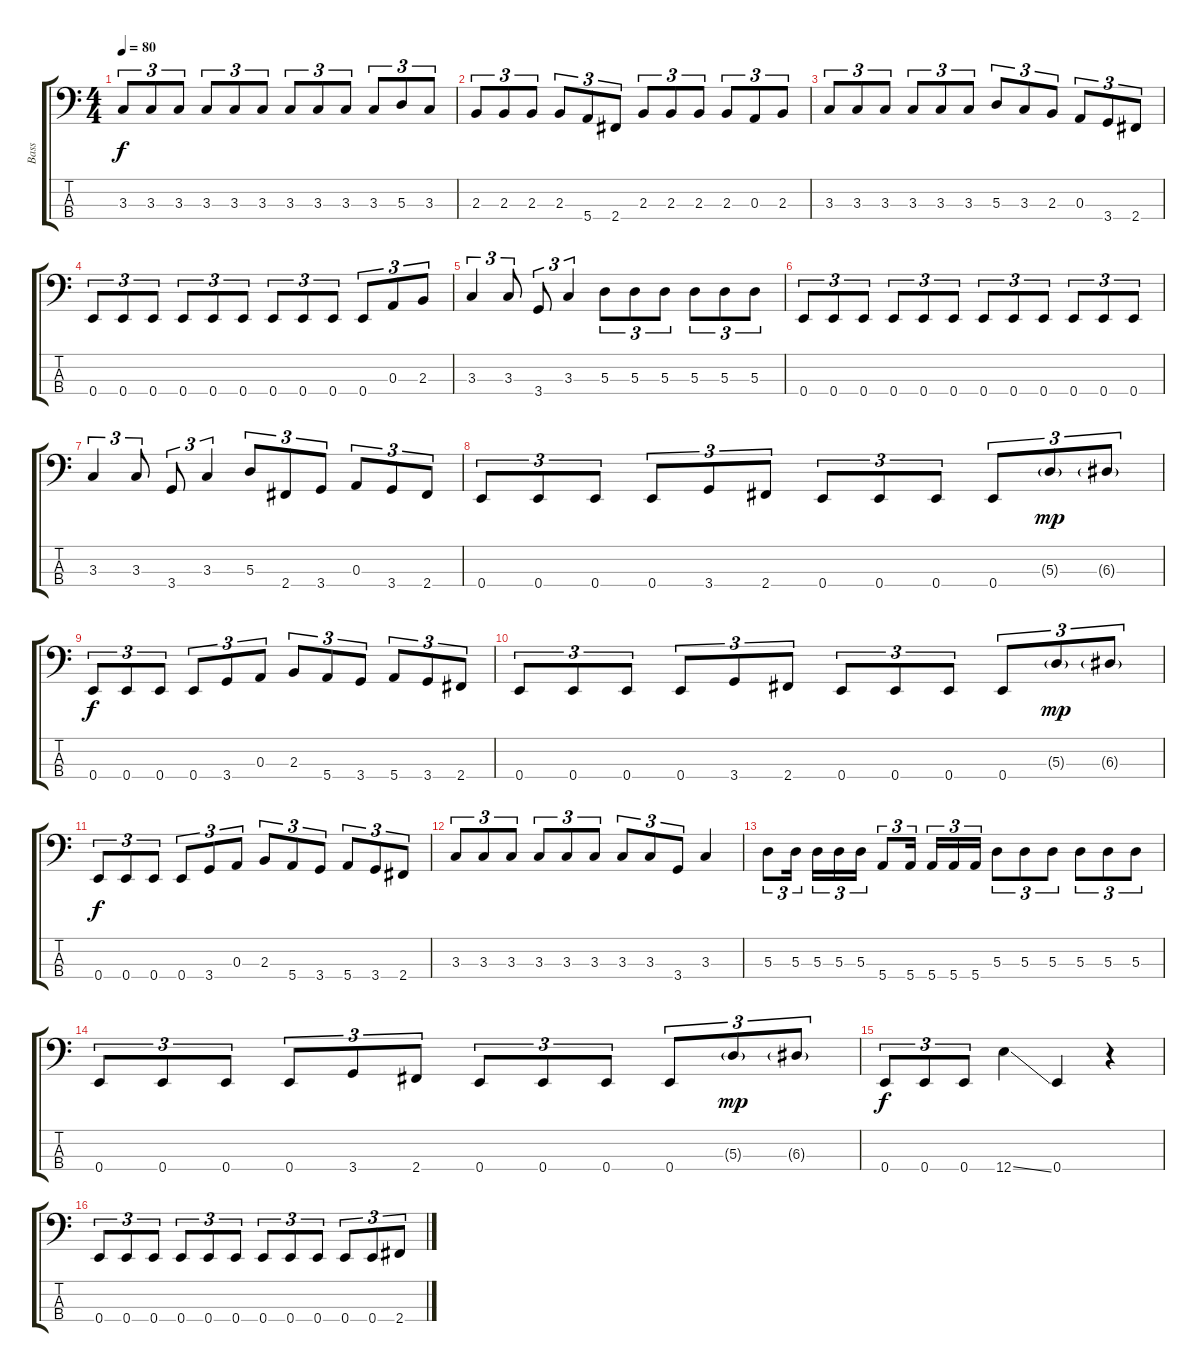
\track ("Bass" "Bass") {instrument electricbasspick}
\staff {score tabs}
\tuning (G2 D2 A1 E1) {hide}
\ts (4 4)
\tempo 80
\clef f4
\ks c
3.3.8{tu (3 2) dy f} 3.3.8{tu (3 2)} 3.3.8{tu (3 2)} 3.3.8{tu (3 2)} 3.3.8{tu (3 2)} 3.3.8{tu (3 2)} 3.3.8{tu (3 2)} 3.3.8{tu (3 2)} 3.3.8{tu (3 2)} 3.3.8{tu (3 2)} 5.3.8{tu (3 2)} 3.3.8{tu (3 2)} |
2.3.8{tu (3 2)} 2.3.8{tu (3 2)} 2.3.8{tu (3 2)} 2.3.8{tu (3 2)} 5.4.8{tu (3 2)} 2.4.8{tu (3 2)} 2.3.8{tu (3 2)} 2.3.8{tu (3 2)} 2.3.8{tu (3 2)} 2.3.8{tu (3 2)} 0.3.8{tu (3 2)} 2.3.8{tu (3 2)} |
3.3.8{tu (3 2)} 3.3.8{tu (3 2)} 3.3.8{tu (3 2)} 3.3.8{tu (3 2)} 3.3.8{tu (3 2)} 3.3.8{tu (3 2)} 5.3.8{tu (3 2)} 3.3.8{tu (3 2)} 2.3.8{tu (3 2)} 0.3.8{tu (3 2)} 3.4.8{tu (3 2)} 2.4.8{tu (3 2)} |
0.4.8{tu (3 2)} 0.4.8{tu (3 2)} 0.4.8{tu (3 2)} 0.4.8{tu (3 2)} 0.4.8{tu (3 2)} 0.4.8{tu (3 2)} 0.4.8{tu (3 2)} 0.4.8{tu (3 2)} 0.4.8{tu (3 2)} 0.4.8{tu (3 2)} 0.3.8{tu (3 2)} 2.3.8{tu (3 2)} |
3.3.4{tu (3 2)} 3.3.8{tu (3 2)} 3.4.8{tu (3 2)} 3.3.4{tu (3 2)} 5.3.8{tu (3 2)} 5.3.8{tu (3 2)} 5.3.8{tu (3 2)} 5.3.8{tu (3 2)} 5.3.8{tu (3 2)} 5.3.8{tu (3 2)} |
0.4.8{tu (3 2)} 0.4.8{tu (3 2)} 0.4.8{tu (3 2)} 0.4.8{tu (3 2)} 0.4.8{tu (3 2)} 0.4.8{tu (3 2)} 0.4.8{tu (3 2)} 0.4.8{tu (3 2)} 0.4.8{tu (3 2)} 0.4.8{tu (3 2)} 0.4.8{tu (3 2)} 0.4.8{tu (3 2)} |
3.3.4{tu (3 2)} 3.3.8{tu (3 2)} 3.4.8{tu (3 2)} 3.3.4{tu (3 2)} 5.3.8{tu (3 2)} 2.4.8{tu (3 2)} 3.4.8{tu (3 2)} 0.3.8{tu (3 2)} 3.4.8{tu (3 2)} 2.4.8{tu (3 2)} |
0.4.8{tu (3 2)} 0.4.8{tu (3 2)} 0.4.8{tu (3 2)} 0.4.8{tu (3 2)} 3.4.8{tu (3 2)} 2.4.8{tu (3 2)} 0.4.8{tu (3 2)} 0.4.8{tu (3 2)} 0.4.8{tu (3 2)} 0.4.8{tu (3 2)} 5.3{g}.8{tu (3 2) dy mp} 6.3{g}.8{tu (3 2)} |
0.4.8{tu (3 2) dy f} 0.4.8{tu (3 2)} 0.4.8{tu (3 2)} 0.4.8{tu (3 2)} 3.4.8{tu (3 2)} 0.3.8{tu (3 2)} 2.3.8{tu (3 2)} 5.4.8{tu (3 2)} 3.4.8{tu (3 2)} 5.4.8{tu (3 2)} 3.4.8{tu (3 2)} 2.4.8{tu (3 2)} |
0.4.8{tu (3 2)} 0.4.8{tu (3 2)} 0.4.8{tu (3 2)} 0.4.8{tu (3 2)} 3.4.8{tu (3 2)} 2.4.8{tu (3 2)} 0.4.8{tu (3 2)} 0.4.8{tu (3 2)} 0.4.8{tu (3 2)} 0.4.8{tu (3 2)} 5.3{g}.8{tu (3 2) dy mp} 6.3{g}.8{tu (3 2)} |
0.4.8{tu (3 2) dy f} 0.4.8{tu (3 2)} 0.4.8{tu (3 2)} 0.4.8{tu (3 2)} 3.4.8{tu (3 2)} 0.3.8{tu (3 2)} 2.3.8{tu (3 2)} 5.4.8{tu (3 2)} 3.4.8{tu (3 2)} 5.4.8{tu (3 2)} 3.4.8{tu (3 2)} 2.4.8{tu (3 2)} |
3.3.8{tu (3 2)} 3.3.8{tu (3 2)} 3.3.8{tu (3 2)} 3.3.8{tu (3 2)} 3.3.8{tu (3 2)} 3.3.8{tu (3 2)} 3.3.8{tu (3 2)} 3.3.8{tu (3 2)} 3.4.8{tu (3 2)} 3.3.4 |
5.3.8{tu (3 2)} 5.3.16{tu (3 2)} 5.3.16{tu (3 2)} 5.3.16{tu (3 2)} 5.3.16{tu (3 2)} 5.4.8{tu (3 2)} 5.4.16{tu (3 2)} 5.4.16{tu (3 2)} 5.4.16{tu (3 2)} 5.4.16{tu (3 2)} 5.3.8{tu (3 2)} 5.3.8{tu (3 2)} 5.3.8{tu (3 2)} 5.3.8{tu (3 2)} 5.3.8{tu (3 2)} 5.3.8{tu (3 2)} |
0.4.8{tu (3 2)} 0.4.8{tu (3 2)} 0.4.8{tu (3 2)} 0.4.8{tu (3 2)} 3.4.8{tu (3 2)} 2.4.8{tu (3 2)} 0.4.8{tu (3 2)} 0.4.8{tu (3 2)} 0.4.8{tu (3 2)} 0.4.8{tu (3 2)} 5.3{g}.8{tu (3 2) dy mp} 6.3{g}.8{tu (3 2)} |
0.4.8{tu (3 2) dy f} 0.4.8{tu (3 2)} 0.4.8{tu (3 2)} 12.4{ss}.4 0.4.4 r.4 |
0.4.8{tu (3 2)} 0.4.8{tu (3 2)} 0.4.8{tu (3 2)} 0.4.8{tu (3 2)} 0.4.8{tu (3 2)} 0.4.8{tu (3 2)} 0.4.8{tu (3 2)} 0.4.8{tu (3 2)} 0.4.8{tu (3 2)} 0.4.8{tu (3 2)} 0.4.8{tu (3 2)} 2.4.8{tu (3 2)}
